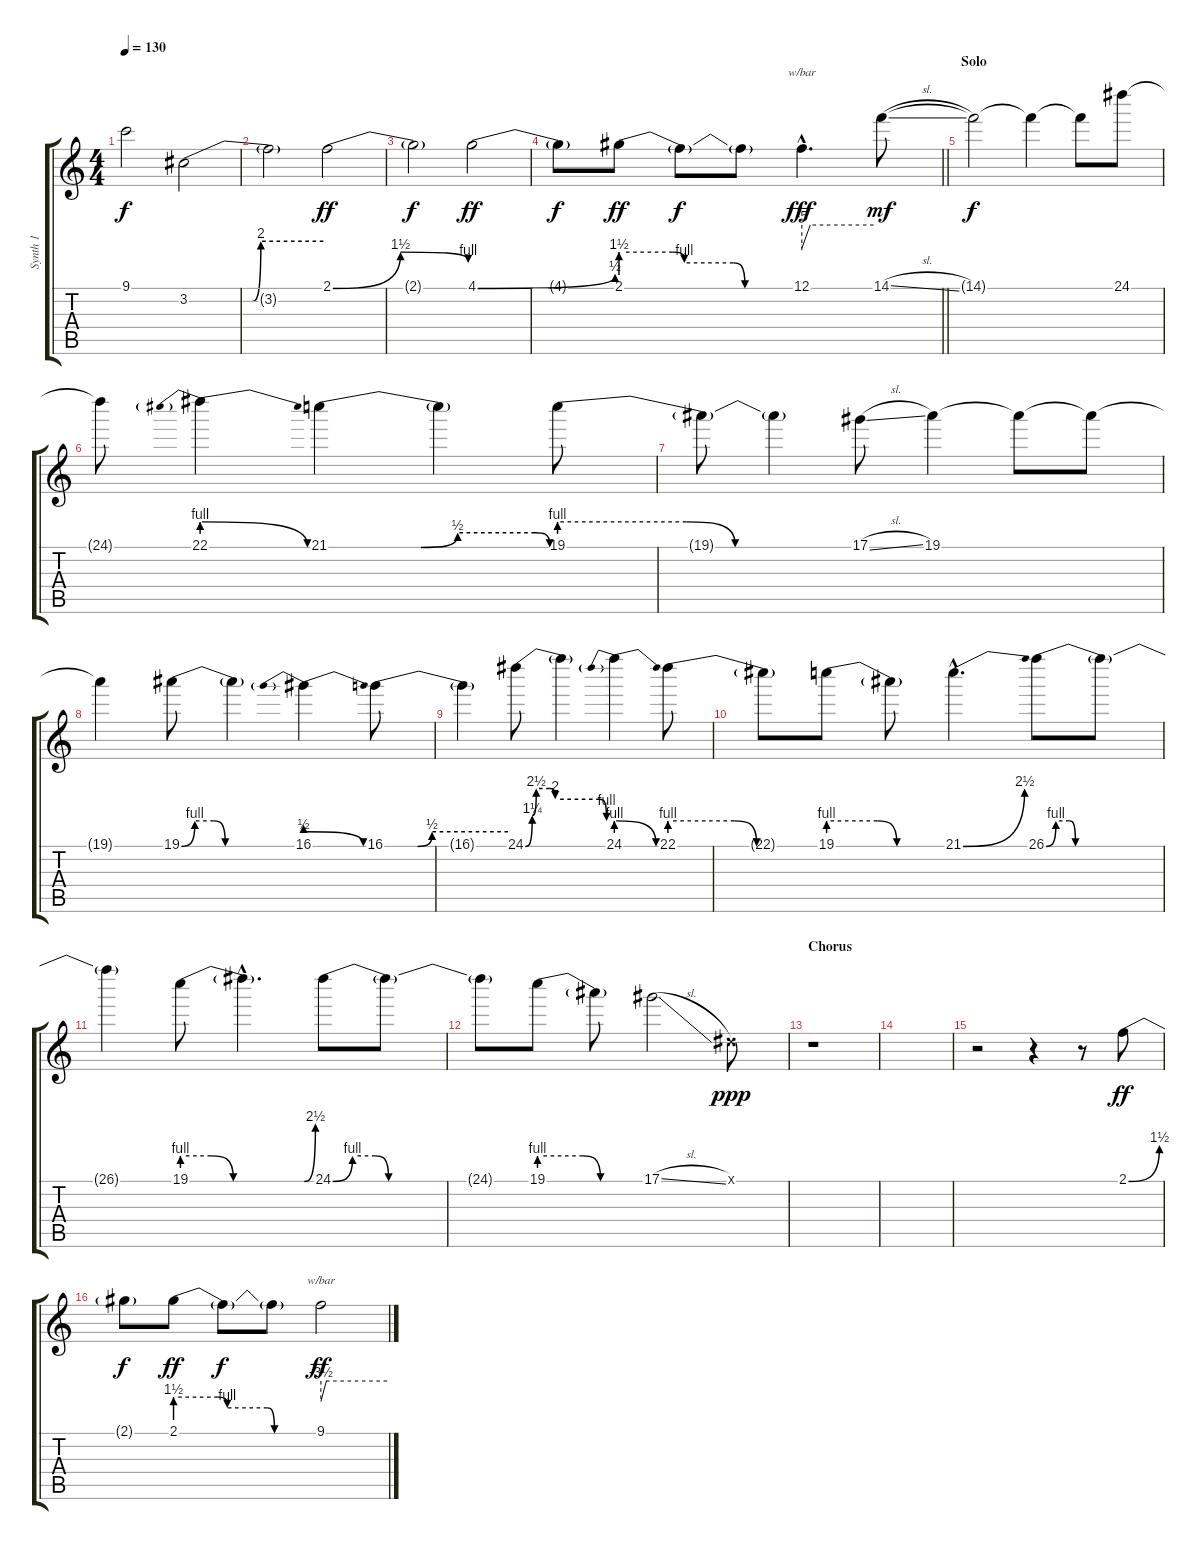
\track ("Synth 1" "Synth 1") {instrument lead2sawtooth}
\staff {score tabs}
\tuning (Eb5 Bb4 Gb4 Db4 Ab3 Eb3) {hide}
\ts (4 4)
\tempo 130
\clef g2
\ks c
9.1{t}.2{dy f} 3.2{be (custom 0 0 28 0 32 8 60 8)}.2 |
3.2{t}.2 2.1{be (bendrelease 0 0 3 6 55 6 60 4)}.2{dy ff} |
2.1{t}.2{dy f} 4.1{be (bend 0 0 60 2)}.2{dy ff} |
\barLineRight lightlight
4.1{t}.8{dy f} 2.1{be (custom 0 6 18 6 22 4 39 4 43 0 60 0)}.8{dy ff} 2.1{t}.8{dy f} 2.1{t}.8 12.1{hac}.4{d tbe (custom default 0 -20 7 0 60 0) dy fff} 14.1{sl}.8{dy mf volume 14} |
\section ("" "Solo")
14.1{t}.2{dy f} 14.1{t}.4 14.1{t}.8 24.1.8 |
24.1{t}.8 22.1{be (prebendrelease 0 4 60 0)}.4 21.1{be (custom 0 0 25 0 35 2 56 2 60 0)}.4 21.1{t}.4 19.1{be (custom 0 4 26 4 36 0 60 0)}.8 |
19.1{t}.8 19.1{t}.4 17.1{sl}.8 19.1.4 19.1{t}.8 19.1{t}.8 |
19.1{t}.4 19.1{be (custom 0 0 7 4 17 4 23 0 60 0)}.8 19.1{t}.4 16.1{be (prebendrelease 0 2 60 0)}.4 16.1{be (custom 0 0 16 0 23 2 60 2)}.8 |
16.1{t}.4 24.1{be (custom 0 0 5 5 8 10 18 10 22 8 55 8 60 4)}.8 24.1{t}.4 24.1{be (prebendrelease 0 4 60 0)}.4 22.1{be (custom 0 4 26 4 35 0 60 0)}.8 |
22.1{t}.8 19.1{be (custom 0 4 25 4 35 0 60 0)}.8 19.1{t}.8 21.1{be (bend 0 0 60 10) hac}.4{d} 26.1{be (custom 0 0 5 4 12 4 15 0 60 0)}.8 26.1{t}.8 |
26.1{t}.4 19.1{be (custom 0 4 13 4 23 0 55 0 60 10)}.8 19.1{hac t}.4{d} 24.1{be (custom 0 0 6 4 13 4 17 0 60 0)}.8 24.1{t}.8 |
24.1{t}.8 19.1{be (custom 0 4 25 4 35 0 60 0)}.8 19.1{t}.8 17.1{sl}.2 0.1{x}.8{dy ppp} |
\section ("" "Chorus")
r.1{volume 10} |
|
r.2 r.4 r.8 2.1{be (bend 0 0 60 6)}.8{dy ff} |
2.1{t}.8{dy f} 2.1{be (custom 0 6 18 6 22 4 39 4 42 0 60 0)}.8{dy ff} 2.1{t}.8{dy f} 2.1{t}.8 9.1.2{tbe (custom default 0 -14 5 0 60 0) dy ff}
